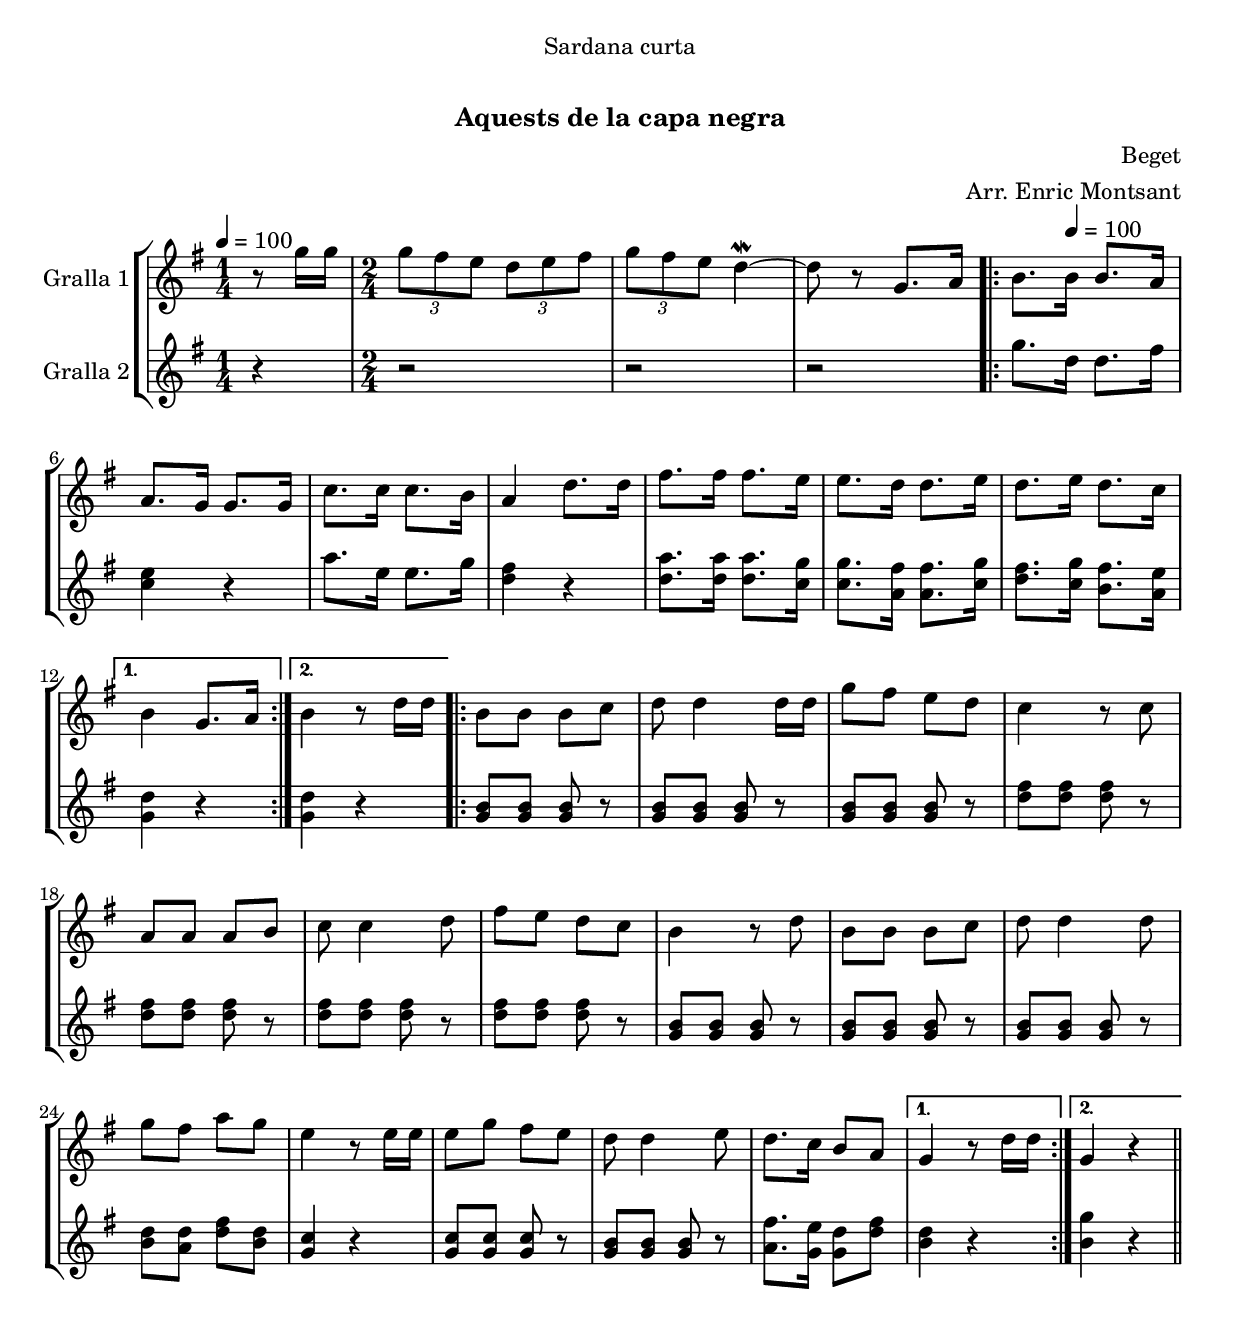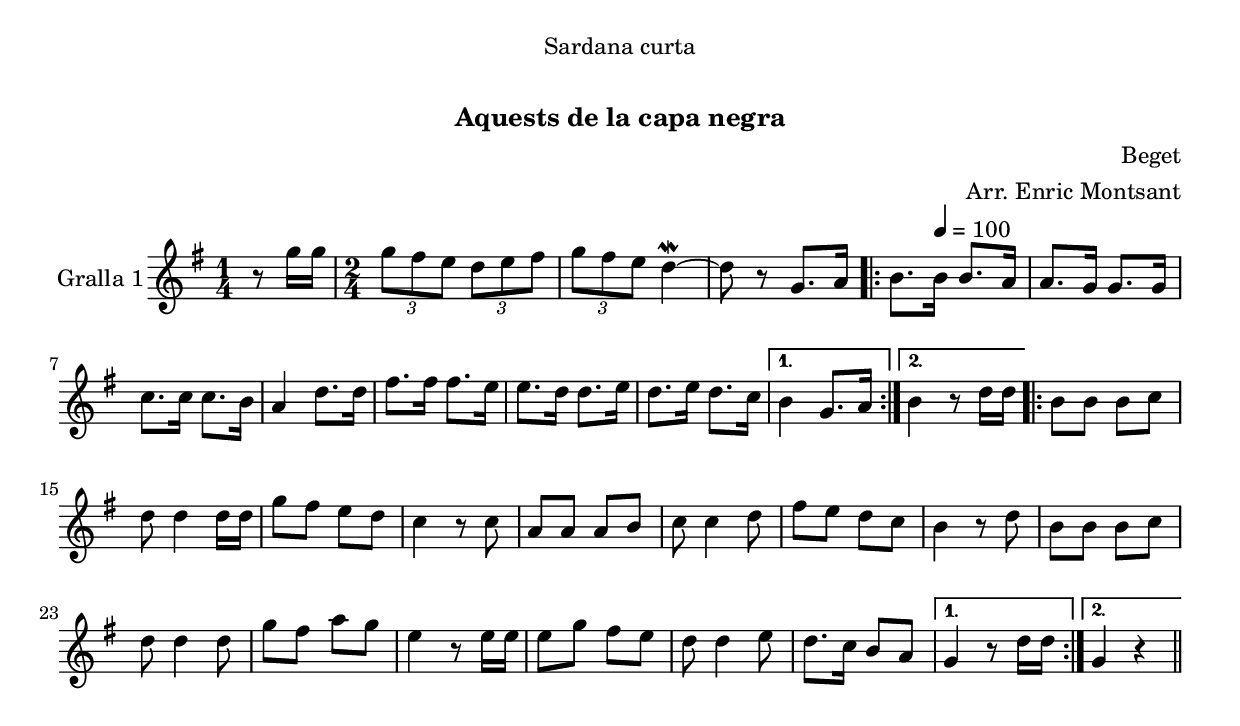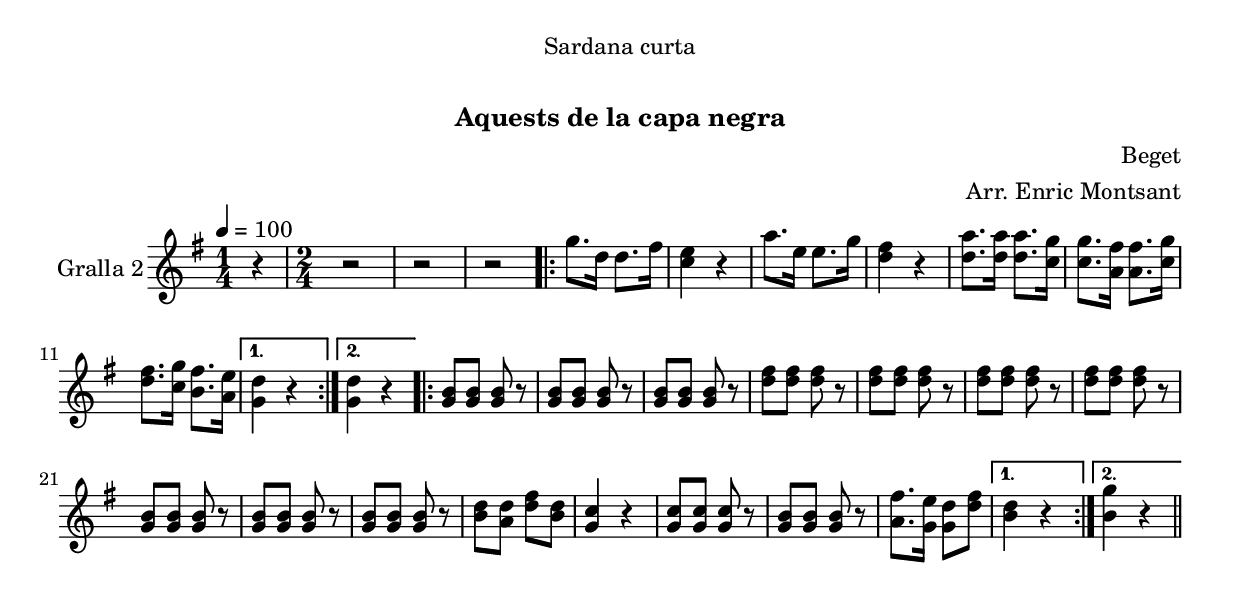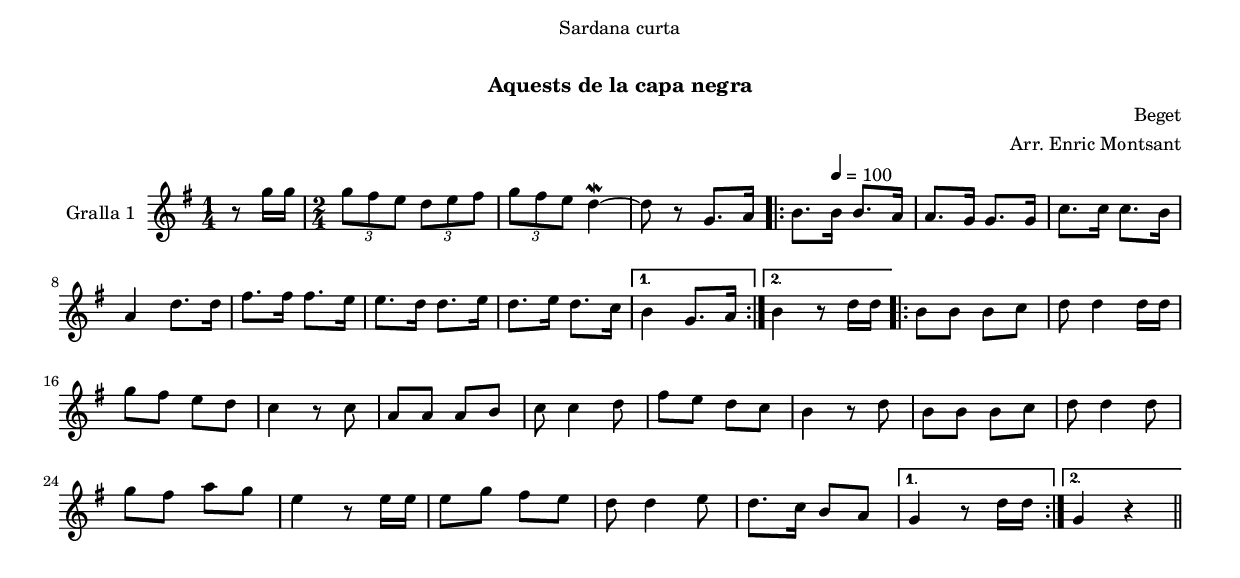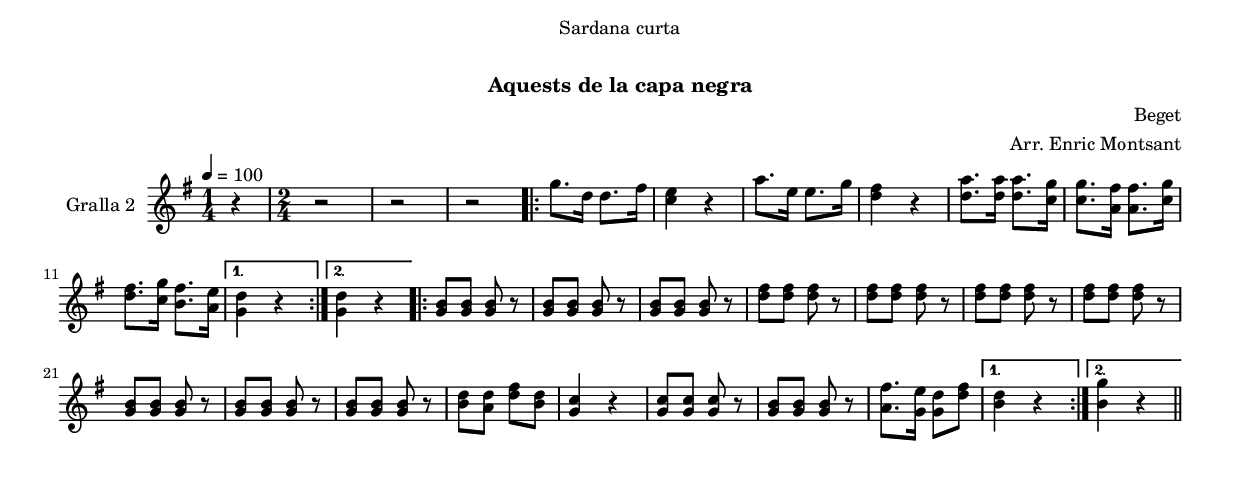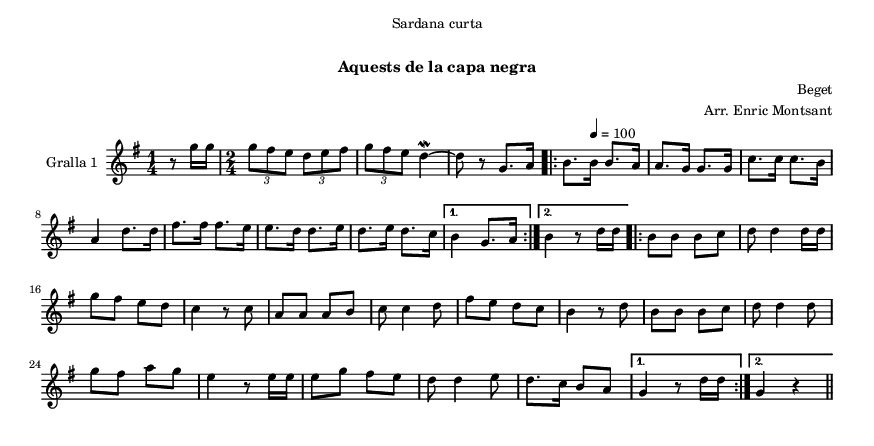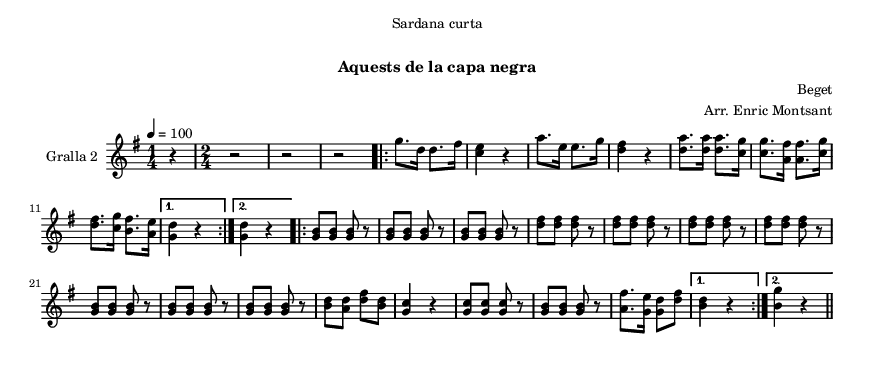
\version "2.16.0"

\header {
  dedication="Sardana curta"
  title="          "
  subtitle="Aquests de la capa negra"
  subsubtitle=""
  poet=""
  meter=""
  piece=""
  composer="Beget"
  arranger="Arr. Enric Montsant"
  opus=""
  instrument=""
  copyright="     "
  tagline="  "
}

liniaroAa =
\relative g''
{
  \clef treble
  \key g \major
  \time 1/4
  r8 g16 g  |
  \time 2/4   \times 2/3 { g8 fis e } \times 2/3 { d e fis }  |
  \times 2/3 { g8 fis e } d4 ~ \mordent  |
  d8 r g,8. a16  |
  %05
  \repeat volta 2 { b8. \tempo 4 = 100 b16 b8. a16  |
  a8. g16 g8. g16  |
  c8. c16 c8. b16  |
  a4 d8. d16  |
  fis8. fis16 fis8. e16  |
  %10
  e8. d16 d8. e16  |
  d8. e16 d8. c16 }
  \alternative { { b4 g8. a16 }
  { b4 r8 d16 d } }
  \repeat volta 2 { b8 b b c  |
  %15
  d8 d4 d16 d  |
  g8 fis e d  |
  c4 r8 c  |
  a8 a a b  |
  c8 c4 d8  |
  %20
  fis8 e d c  |
  b4 r8 d  |
  b8 b b c  |
  d8 d4 d8  |
  g8 fis a g  |
  %25
  e4 r8 e16 e  |
  e8 g fis e  |
  d8 d4 e8  |
  d8. c16 b8 a }
  \alternative { { g4 r8 d'16 d }
  %30
  { g,4 r } } \bar "||"
}

liniaroAb =
\relative g''
{
  \tempo 4 = 100
  \clef treble
  \key g \major
  \time 1/4
  r4  |
  \time 2/4   r2  |
  r2  |
  r2  |
  %05
  \repeat volta 2 { g8. d16 d8. fis16  |
  <c e>4 r  |
  a'8. e16 e8. g16  |
  <d fis>4 r  |
  <d a'>8. <d a'>16 <d a'>8. <c g'>16  |
  %10
  <c g'>8. <a fis'>16 <a fis'>8. <c g'>16  |
  <d fis>8. <c g'>16 <b fis'>8. <a e'>16 }
  \alternative { { <g d'>4 r }
  { <g d'>4 r } }
  \repeat volta 2 { <g b>8 <g b> <g b> r  |
  %15
  <g b>8 <g b> <g b> r  |
  <g b>8 <g b> <g b> r  |
  <d' fis>8 <d fis> <d fis> r  |
  <d fis>8 <d fis> <d fis> r  |
  <d fis>8 <d fis> <d fis> r  |
  %20
  <d fis>8 <d fis> <d fis> r  |
  <g, b>8 <g b> <g b> r  |
  <g b>8 <g b> <g b> r  |
  <g b>8 <g b> <g b> r  |
  <b d>8 <a d> <d fis> <b d>  |
  %25
  <g c>4 r  |
  <g c>8 <g c> <g c> r  |
  <g b>8 <g b> <g b> r  |
  <a fis'>8. <g e'>16 <g d'>8 <d' fis> }
  \alternative { { <b d>4 r }
  %30
  { <b g'>4 r } } \bar "||"
}

\book {

\paper {
  print-page-number = false
  #(set-paper-size "a4")
  #(layout-set-staff-size 20)
}

\bookpart {
  \score {
    \new StaffGroup {
      \override Score.RehearsalMark #'self-alignment-X = #LEFT
      <<
        \new Staff \with {instrumentName = #"Gralla 1" } \liniaroAa
        \new Staff \with {instrumentName = #"Gralla 2" } \liniaroAb
      >>
    }
    \layout {}
  }\score { \unfoldRepeats
    \new StaffGroup {
      \override Score.RehearsalMark #'self-alignment-X = #LEFT
      <<
        \new Staff \with {instrumentName = #"Gralla 1" } \liniaroAa
        \new Staff \with {instrumentName = #"Gralla 2" } \liniaroAb
      >>
    }
    \midi {}
  }
}

\bookpart {
  \header {}
  \score {
    \new StaffGroup {
      \override Score.RehearsalMark #'self-alignment-X = #LEFT
      <<
        \new Staff \with {instrumentName = #"Gralla 1" } \liniaroAa
      >>
    }
    \layout {}
  }\score { \unfoldRepeats
    \new StaffGroup {
      \override Score.RehearsalMark #'self-alignment-X = #LEFT
      <<
        \new Staff \with {instrumentName = #"Gralla 1" } \liniaroAa
      >>
    }
    \midi {}
  }
}

\bookpart {
  \header {}
  \score {
    \new StaffGroup {
      \override Score.RehearsalMark #'self-alignment-X = #LEFT
      <<
        \new Staff \with {instrumentName = #"Gralla 2" } \liniaroAb
      >>
    }
    \layout {}
  }\score { \unfoldRepeats
    \new StaffGroup {
      \override Score.RehearsalMark #'self-alignment-X = #LEFT
      <<
        \new Staff \with {instrumentName = #"Gralla 2" } \liniaroAb
      >>
    }
    \midi {}
  }
}

}

\book {

\paper {
  print-page-number = false
  #(set-paper-size "a5landscape")
  #(layout-set-staff-size 16)
  #(define output-suffix "a5")
}

\bookpart {
  \header {}
  \score {
    \new StaffGroup {
      \override Score.RehearsalMark #'self-alignment-X = #LEFT
      <<
        \new Staff \with {instrumentName = #"Gralla 1" } \liniaroAa
      >>
    }
    \layout {}
  }
}

\bookpart {
  \header {}
  \score {
    \new StaffGroup {
      \override Score.RehearsalMark #'self-alignment-X = #LEFT
      <<
        \new Staff \with {instrumentName = #"Gralla 2" } \liniaroAb
      >>
    }
    \layout {}
  }
}

}

\book {

\paper {
  print-page-number = false
  #(set-paper-size "a6landscape")
  #(layout-set-staff-size 12)
  #(define output-suffix "a6")
}

\bookpart {
  \header {}
  \score {
    \new StaffGroup {
      \override Score.RehearsalMark #'self-alignment-X = #LEFT
      <<
        \new Staff \with {instrumentName = #"Gralla 1" } \liniaroAa
      >>
    }
    \layout {}
  }
}

\bookpart {
  \header {}
  \score {
    \new StaffGroup {
      \override Score.RehearsalMark #'self-alignment-X = #LEFT
      <<
        \new Staff \with {instrumentName = #"Gralla 2" } \liniaroAb
      >>
    }
    \layout {}
  }
}

}

